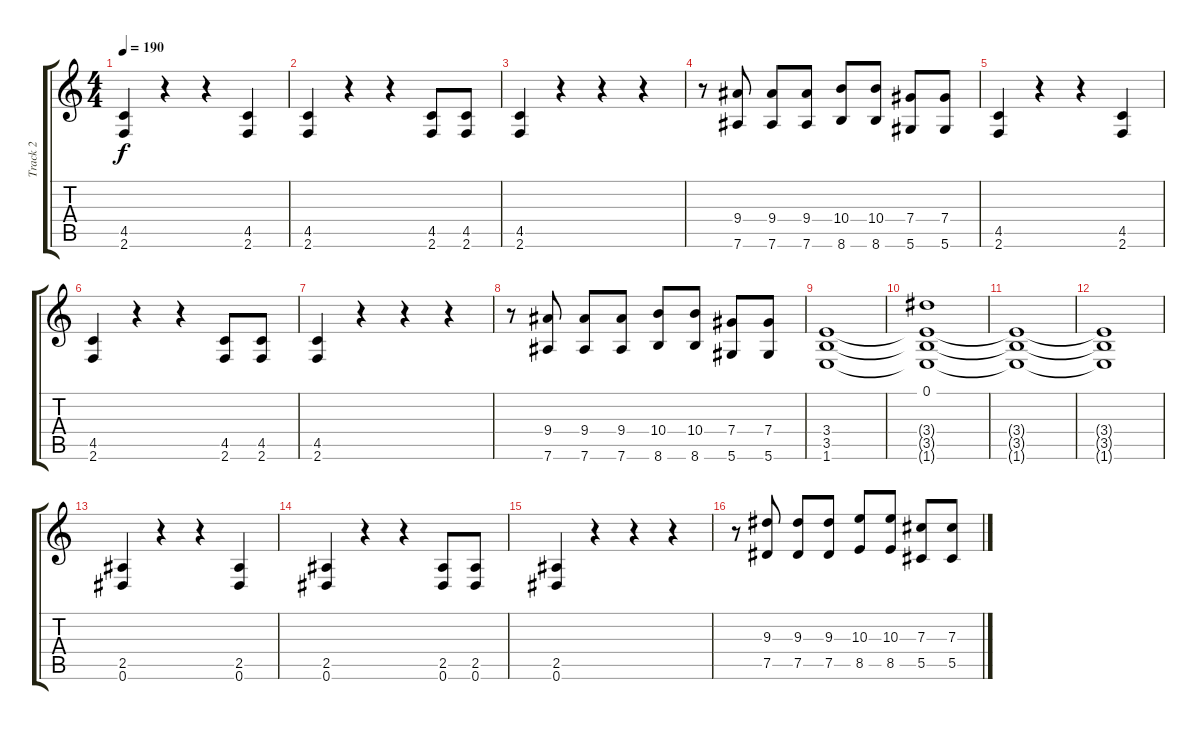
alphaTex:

\track ("Track 2" "Track 2") {instrument distortionguitar}
\staff {score tabs}
\tuning (Eb4 Bb3 Gb3 Db3 Ab2 Eb2) {hide}
\ts (4 4)
\tempo 190
\clef g2
\ks c
(4.5 2.6).4{dy f} r.4 r.4 (4.5 2.6).4 |
(4.5 2.6).4 r.4 r.4 (4.5 2.6).8 (4.5 2.6).8 |
(4.5 2.6).4 r.4 r.4 r.4 |
r.8 (9.4 7.6).8 (9.4 7.6).8 (9.4 7.6).8 (10.4 8.6).8 (10.4 8.6).8 (7.4 5.6).8 (7.4 5.6).8 |
(4.5 2.6).4 r.4 r.4 (4.5 2.6).4 |
(4.5 2.6).4 r.4 r.4 (4.5 2.6).8 (4.5 2.6).8 |
(4.5 2.6).4 r.4 r.4 r.4 |
r.8 (9.4 7.6).8 (9.4 7.6).8 (9.4 7.6).8 (10.4 8.6).8 (10.4 8.6).8 (7.4 5.6).8 (7.4 5.6).8 |
(3.4 3.5 1.6).1 |
(0.1 3.4{t} 3.5{t} 1.6{t}).1 |
(3.4{t} 3.5{t} 1.6{t}).1 |
(3.4{t} 3.5{t} 1.6{t}).1 |
(2.5 0.6).4 r.4 r.4 (2.5 0.6).4 |
(2.5 0.6).4 r.4 r.4 (2.5 0.6).8 (2.5 0.6).8 |
(2.5 0.6).4 r.4 r.4 r.4 |
r.8 (9.3 7.5).8 (9.3 7.5).8 (9.3 7.5).8 (10.3 8.5).8 (10.3 8.5).8 (7.3 5.5).8 (7.3 5.5).8
